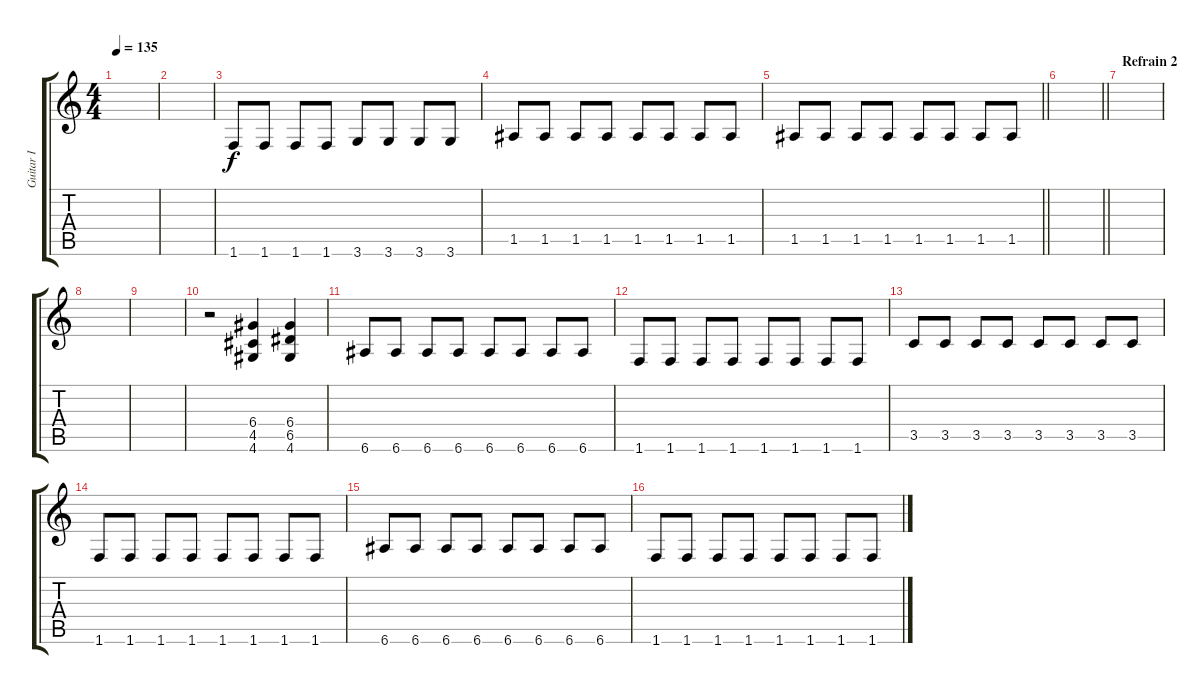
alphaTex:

\track ("Guitar I" "Guitar I") {instrument overdrivenguitar}
\staff {score tabs}
\tuning (E4 B3 G3 D3 A2 E2) {hide}
\ts (4 4)
\tempo 135
\clef g2
\ks c
|
|
1.6.8 1.6.8 1.6.8 1.6.8 3.6.8 3.6.8 3.6.8 3.6.8 |
1.5.8 1.5.8 1.5.8 1.5.8 1.5.8 1.5.8 1.5.8 1.5.8 |
\barLineRight lightlight
1.5.8 1.5.8 1.5.8 1.5.8 1.5.8 1.5.8 1.5.8 1.5.8 |
\barLineRight lightlight
|
\section ("" "Refrain 2")
|
|
|
r.2 (6.4 4.5 4.6).4 (6.4 6.5 4.6).4 |
6.6.8 6.6.8 6.6.8 6.6.8 6.6.8 6.6.8 6.6.8 6.6.8 |
1.6.8 1.6.8 1.6.8 1.6.8 1.6.8 1.6.8 1.6.8 1.6.8 |
3.5.8 3.5.8 3.5.8 3.5.8 3.5.8 3.5.8 3.5.8 3.5.8 |
1.6.8 1.6.8 1.6.8 1.6.8 1.6.8 1.6.8 1.6.8 1.6.8 |
6.6.8 6.6.8 6.6.8 6.6.8 6.6.8 6.6.8 6.6.8 6.6.8 |
1.6.8 1.6.8 1.6.8 1.6.8 1.6.8 1.6.8 1.6.8 1.6.8
